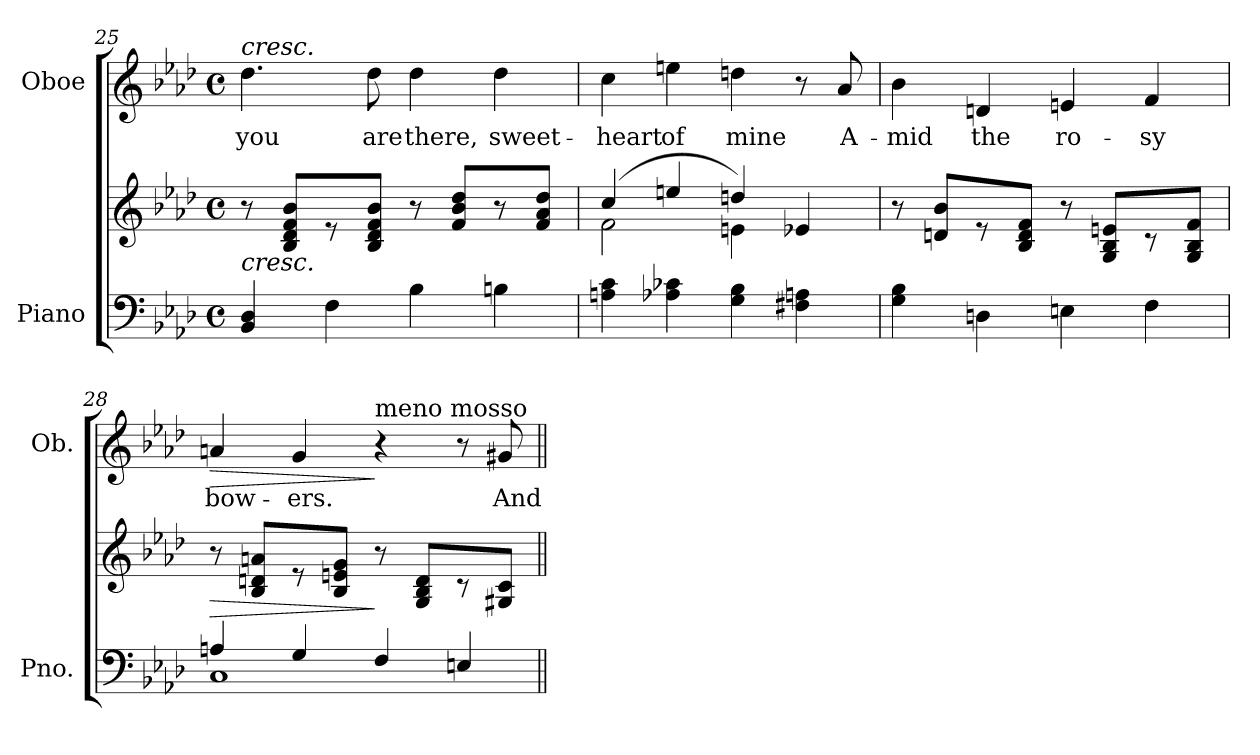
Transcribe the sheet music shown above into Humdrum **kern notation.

**kern	**kern	**dynam	**kern	**text	**dynam
*part2	*part2	*part2	*part1	*part1	*part1
*staff3	*staff2	*staff2/3	*staff1	*staff1	*staff1
*I"Piano	*	*	*I"Oboe	*	*
*I'Pno.	*	*	*I'Ob.	*	*
*clefF4	*clefG2	*	*clefG2	*	*
*k[b-e-a-d-]	*k[b-e-a-d-]	*	*k[b-e-a-d-]	*	*
*M4/4	*M4/4	*	*M4/4	*	*
*met(c)	*met(c)	*	*met(c)	*	*
=25	=25	=25	=25	=25	=25
!	!	!	!LO:TX:a:i:t=cresc.	!	!
!	!LO:TX:b:i:t=cresc.	!	!	!	!
!	!	!	!	!LO:LY:b	!
4BB-/ 4D-/	8r	.	4.dd-\	you	.
.	8B-/ 8d-/ 8f/ 8b-/L	.	.	.	.
4F\	8r	.	.	.	.
!	!	!	!	!LO:LY:b	!
.	8B-/ 8d-/ 8f/ 8b-/J	.	8dd-\	are	.
!	!	!	!	!LO:LY:b	!
4B-\	8r	.	4dd-\	there,	.
.	8f/ 8b-/ 8dd-/L	.	.	.	.
!	!	!	!	!LO:LY:b	!
4Bn\	8r	.	4dd-\	sweet-	.
.	8f/ 8a-/ 8dd-/J	.	.	.	.
!!LO:LB:g=z
=26	=26	=26	=26	=26	=26
*	*^	*	*	*	*
!	!	!	!	!	!LO:LY:b	!
4An\ 4c\	(4cc/	2f\	.	4cc\	-heart	.
!	!	!	!	!	!LO:LY:b	!
4A-X\ 4c-X\	4een/	.	.	4een\	of	.
!	!	!	!	!	!LO:LY:b	!
4G\Z 4B-\Z	4ddnZ/)	4en\	.	4ddnZ\	mine	.
4F#X\ 4An\	4e-X/	4ryy	.	8r	.	.
!	!	!	!	!	!LO:LY:b	!
.	.	.	.	8a-/	A-	.
*	*v	*v	*	*	*	*
=27	=27	=27	=27	=27	=27
!	!	!	!	!LO:LY:b	!
4G\ 4B-\	8r	.	4b-\	-mid	.
.	8dn/ 8b-/L	.	.	.	.
!	!	!	!	!LO:LY:b	!
4Dn\	8r	.	4dn/	the	.
.	8B-/ 8d/ 8f/J	.	.	.	.
!	!	!	!	!LO:LY:b	!
4En\	8r	.	4en/	ro-	.
.	8G/ 8B-/ 8en/L	.	.	.	.
!	!	!	!	!LO:LY:b	!
4F\	8r	.	4f/	-sy	.
.	8G/ 8B-/ 8f/J	.	.	.	.
=28	=28	=28	=28	=28	=28
*^	*	*	*	*	*
!	!	!	!LO:HP:b	!	!LO:LY:b	!LO:HP:b
4An/	1C	8r	>	4an/	bow-	>
.	.	8B-/ 8dn/ 8an/L	.	.	.	.
!	!	!	!	!	!LO:LY:b	!
4G/	.	8r	.	4g/	-ers.	.
.	.	8B-/ 8en/ 8g/J	.	.	.	.
!	!	!	!	!LO:TX:a:t=meno mosso	!	!
4F/	.	8r	]	4r	.	]
.	.	8G/ 8B-/ 8d/L	.	.	.	.
4En/	.	8r	.	8r	.	.
!	!	!	!	!	!LO:LY:b	!
.	.	8G#X/ 8c/J	.	8g#X/	And	.
*v	*v	*	*	*	*	*
=||	=||	=||	=||	=||	=||
*-	*-	*-	*-	*-	*-
